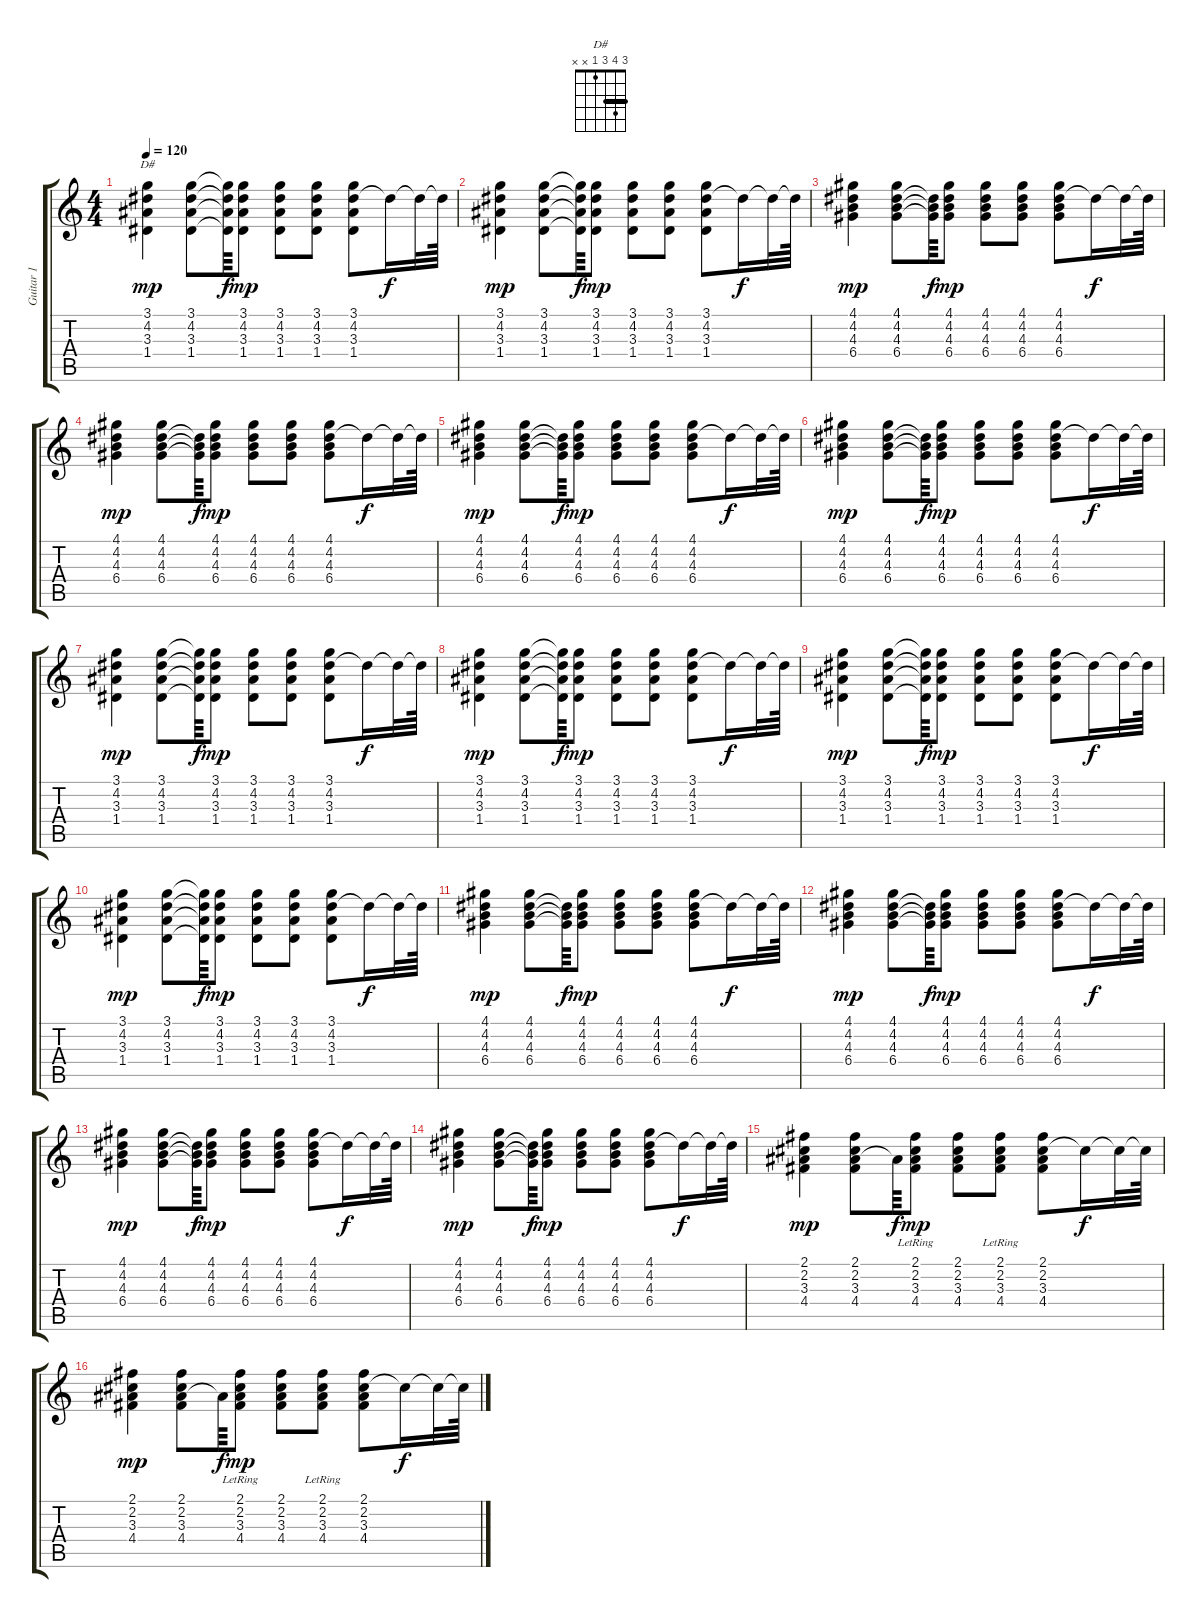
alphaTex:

\track ("Guitar 1" "Guitar 1") {instrument acousticguitarsteel}
\staff {score tabs}
\tuning (E4 B3 G3 D3 A2 E2) {hide}
\chord ("D#" 3 4 3 1 x x) {barre 3}
\ts (4 4)
\tempo 120
\clef g2
\ks c
(3.1 4.2 3.3 1.4).4{ch "D#" dy mp} (3.1 4.2 3.3 1.4).8 (3.1{t} 4.2{t} 3.3{t} 1.4{t}).64{dy f} (3.1 4.2 3.3 1.4).8{dy mp} (3.1 4.2 3.3 1.4).8 (3.1 4.2 3.3 1.4).8 (3.1 4.2 3.3 1.4).8 4.2{t}.16{dy f} 4.2{t}.32 4.2{t}.64 |
(3.1 4.2 3.3 1.4).4{dy mp} (3.1 4.2 3.3 1.4).8 (3.1{t} 4.2{t} 3.3{t} 1.4{t}).64{dy f} (3.1 4.2 3.3 1.4).8{dy mp} (3.1 4.2 3.3 1.4).8 (3.1 4.2 3.3 1.4).8 (3.1 4.2 3.3 1.4).8 4.2{t}.16{dy f} 4.2{t}.32 4.2{t}.64 |
(4.1 4.2 4.3 6.4).4{dy mp} (4.1 4.2 4.3 6.4).8 (4.2{t} 4.3{t} 6.4{t}).64{dy f} (4.1 4.2 4.3 6.4).8{dy mp} (4.1 4.2 4.3 6.4).8 (4.1 4.2 4.3 6.4).8 (4.1 4.2 4.3 6.4).8 4.2{t}.16{dy f} 4.2{t}.32 4.2{t}.64 |
(4.1 4.2 4.3 6.4).4{dy mp} (4.1 4.2 4.3 6.4).8 (4.2{t} 4.3{t} 6.4{t}).64{dy f} (4.1 4.2 4.3 6.4).8{dy mp} (4.1 4.2 4.3 6.4).8 (4.1 4.2 4.3 6.4).8 (4.1 4.2 4.3 6.4).8 4.2{t}.16{dy f} 4.2{t}.32 4.2{t}.64 |
(4.1 4.2 4.3 6.4).4{dy mp} (4.1 4.2 4.3 6.4).8 (4.2{t} 4.3{t} 6.4{t}).64{dy f} (4.1 4.2 4.3 6.4).8{dy mp} (4.1 4.2 4.3 6.4).8 (4.1 4.2 4.3 6.4).8 (4.1 4.2 4.3 6.4).8 4.2{t}.16{dy f} 4.2{t}.32 4.2{t}.64 |
(4.1 4.2 4.3 6.4).4{dy mp} (4.1 4.2 4.3 6.4).8 (4.2{t} 4.3{t} 6.4{t}).64{dy f} (4.1 4.2 4.3 6.4).8{dy mp} (4.1 4.2 4.3 6.4).8 (4.1 4.2 4.3 6.4).8 (4.1 4.2 4.3 6.4).8 4.2{t}.16{dy f} 4.2{t}.32 4.2{t}.64 |
(3.1 4.2 3.3 1.4).4{dy mp} (3.1 4.2 3.3 1.4).8 (3.1{t} 4.2{t} 3.3{t} 1.4{t}).64{dy f} (3.1 4.2 3.3 1.4).8{dy mp} (3.1 4.2 3.3 1.4).8 (3.1 4.2 3.3 1.4).8 (3.1 4.2 3.3 1.4).8 4.2{t}.16{dy f} 4.2{t}.32 4.2{t}.64 |
(3.1 4.2 3.3 1.4).4{dy mp} (3.1 4.2 3.3 1.4).8 (3.1{t} 4.2{t} 3.3{t} 1.4{t}).64{dy f} (3.1 4.2 3.3 1.4).8{dy mp} (3.1 4.2 3.3 1.4).8 (3.1 4.2 3.3 1.4).8 (3.1 4.2 3.3 1.4).8 4.2{t}.16{dy f} 4.2{t}.32 4.2{t}.64 |
(3.1 4.2 3.3 1.4).4{dy mp} (3.1 4.2 3.3 1.4).8 (3.1{t} 4.2{t} 3.3{t} 1.4{t}).64{dy f} (3.1 4.2 3.3 1.4).8{dy mp} (3.1 4.2 3.3 1.4).8 (3.1 4.2 3.3 1.4).8 (3.1 4.2 3.3 1.4).8 4.2{t}.16{dy f} 4.2{t}.32 4.2{t}.64 |
(3.1 4.2 3.3 1.4).4{dy mp} (3.1 4.2 3.3 1.4).8 (3.1{t} 4.2{t} 3.3{t} 1.4{t}).64{dy f} (3.1 4.2 3.3 1.4).8{dy mp} (3.1 4.2 3.3 1.4).8 (3.1 4.2 3.3 1.4).8 (3.1 4.2 3.3 1.4).8 4.2{t}.16{dy f} 4.2{t}.32 4.2{t}.64 |
(4.1 4.2 4.3 6.4).4{dy mp} (4.1 4.2 4.3 6.4).8 (4.2{t} 4.3{t} 6.4{t}).64{dy f} (4.1 4.2 4.3 6.4).8{dy mp} (4.1 4.2 4.3 6.4).8 (4.1 4.2 4.3 6.4).8 (4.1 4.2 4.3 6.4).8 4.2{t}.16{dy f} 4.2{t}.32 4.2{t}.64 |
(4.1 4.2 4.3 6.4).4{dy mp} (4.1 4.2 4.3 6.4).8 (4.2{t} 4.3{t} 6.4{t}).64{dy f} (4.1 4.2 4.3 6.4).8{dy mp} (4.1 4.2 4.3 6.4).8 (4.1 4.2 4.3 6.4).8 (4.1 4.2 4.3 6.4).8 4.2{t}.16{dy f} 4.2{t}.32 4.2{t}.64 |
(4.1 4.2 4.3 6.4).4{dy mp} (4.1 4.2 4.3 6.4).8 (4.2{t} 4.3{t} 6.4{t}).64{dy f} (4.1 4.2 4.3 6.4).8{dy mp} (4.1 4.2 4.3 6.4).8 (4.1 4.2 4.3 6.4).8 (4.1 4.2 4.3 6.4).8 4.2{t}.16{dy f} 4.2{t}.32 4.2{t}.64 |
(4.1 4.2 4.3 6.4).4{dy mp} (4.1 4.2 4.3 6.4).8 (4.2{t} 4.3{t} 6.4{t}).64{dy f} (4.1 4.2 4.3 6.4).8{dy mp} (4.1 4.2 4.3 6.4).8 (4.1 4.2 4.3 6.4).8 (4.1 4.2 4.3 6.4).8 4.2{t}.16{dy f} 4.2{t}.32 4.2{t}.64 |
(2.1 2.2 3.3 4.4).4{dy mp} (2.1 2.2 3.3 4.4).8 3.3{t}.64{dy f} (2.1{lr} 2.2 3.3 4.4).8{dy mp} (2.1 2.2 3.3 4.4).8 (2.1{lr} 2.2 3.3 4.4).8 (2.1 2.2 3.3 4.4).8 2.2{t}.16{dy f} 2.2{t}.32 2.2{t}.64 |
(2.1 2.2 3.3 4.4).4{dy mp} (2.1 2.2 3.3 4.4).8 3.3{t}.64{dy f} (2.1{lr} 2.2 3.3 4.4).8{dy mp} (2.1 2.2 3.3 4.4).8 (2.1{lr} 2.2 3.3 4.4).8 (2.1 2.2 3.3 4.4).8 2.2{t}.16{dy f} 2.2{t}.32 2.2{t}.64
